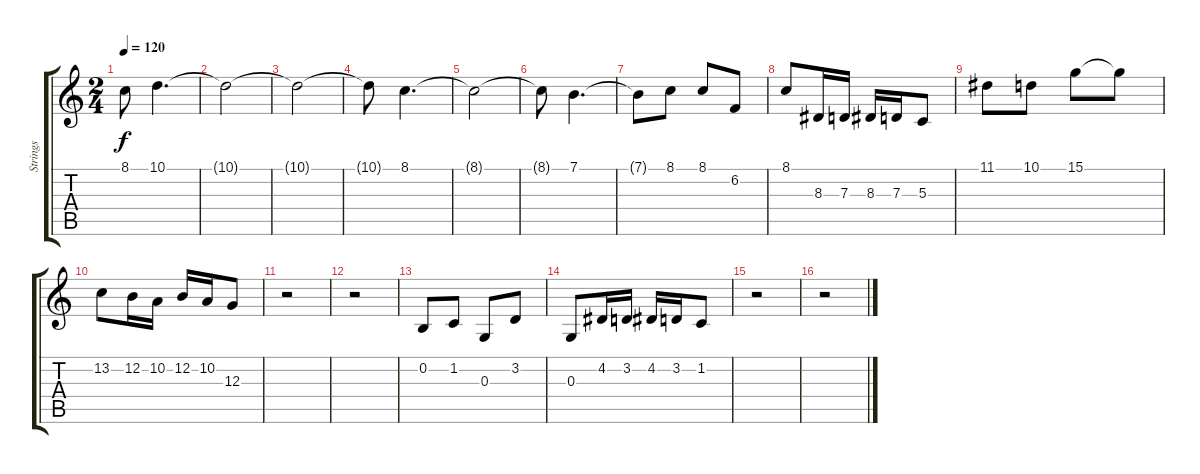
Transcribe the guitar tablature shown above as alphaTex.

\track ("Strings" "Strings") {instrument stringensemble1}
\staff {score tabs}
\tuning (E4 B3 G3 D3 A2 E2) {hide}
\ts (2 4)
\tempo 120
\clef g2
\ks c
8.1{t}.8{dy f} 10.1.4{d} |
10.1{t}.2 |
10.1{t}.2 |
10.1{t}.8 8.1.4{d} |
8.1{t}.2 |
8.1{t}.8 7.1.4{d} |
7.1{t}.8 8.1.8 8.1.8 6.2.8 |
8.1.8 8.3.16 7.3.16 8.3.16 7.3.16 5.3.8 |
11.1.8 10.1.8 15.1.8 15.1{t}.8 |
13.2.8 12.2.16 10.2.16 12.2.16 10.2.16 12.3.8 |
r.2 |
r.2 |
0.2.8 1.2.8 0.3.8 3.2.8 |
0.3.8 4.2.16 3.2.16 4.2.16 3.2.16 1.2.8 |
r.2 |
r.2
